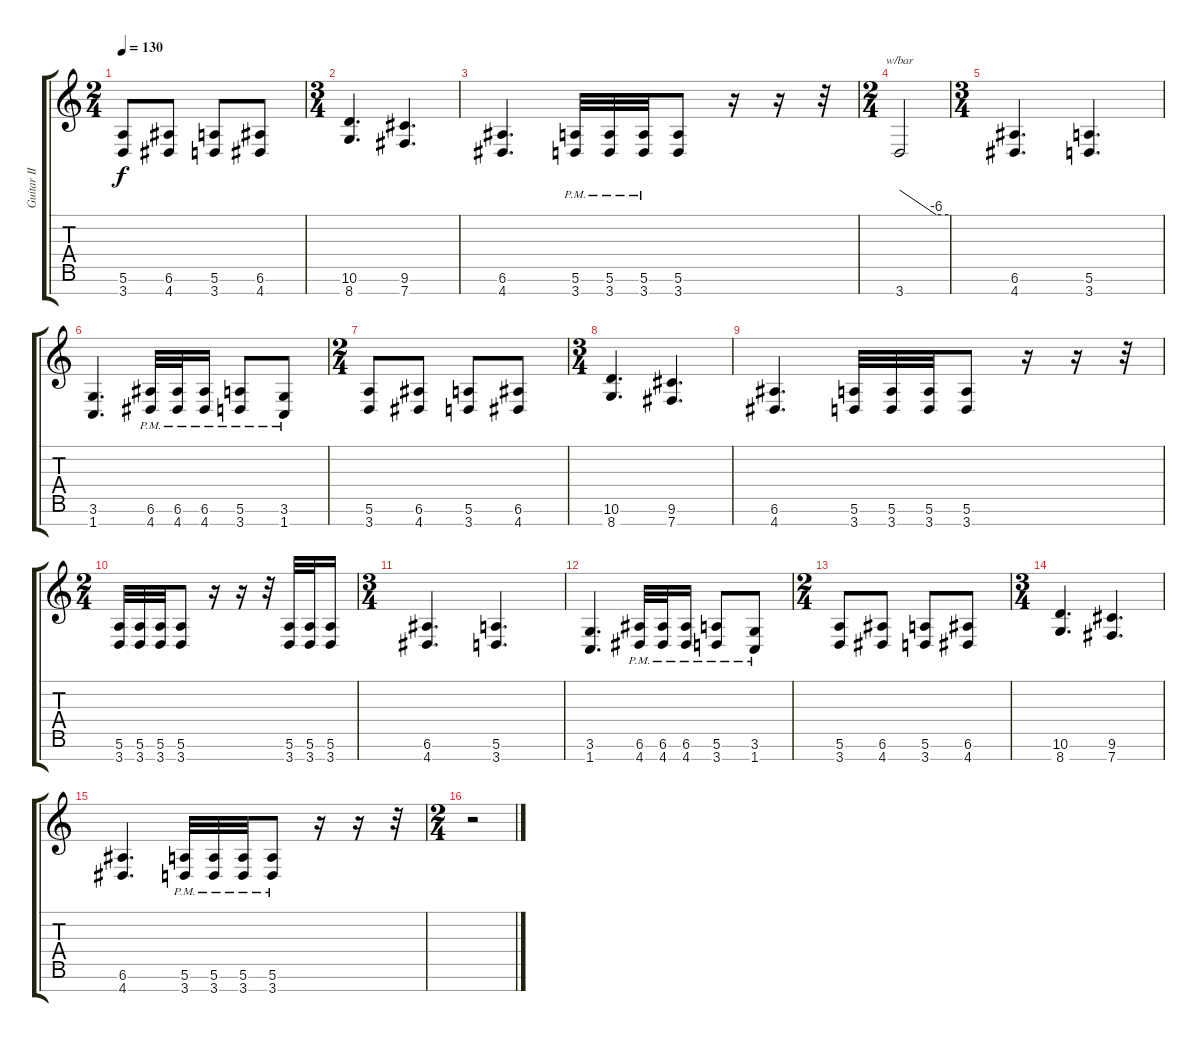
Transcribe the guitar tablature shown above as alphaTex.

\track ("Guitar II" "Guitar II") {instrument overdrivenguitar}
\staff {score tabs}
\tuning (E4 B3 G3 D3 A2 E2 B1) {hide}
\ts (2 4)
\tempo 130
\clef g2
\ks c
(5.6 3.7).8{dy f} (6.6 4.7).8 (5.6 3.7).8 (6.6 4.7).8 |
\ts (3 4)
(10.6 8.7).4{d} (9.6 7.7).4{d} |
(6.6 4.7).4{d} (5.6{pm} 3.7{pm}).32 (5.6{pm} 3.7{pm}).32 (5.6{pm} 3.7{pm}).32 (5.6 3.7).8 r.16 r.16 r.32 |
\ts (2 4)
3.7.2{tbe (custom default 0 0 45 -24 60 -24)} |
\ts (3 4)
(6.6 4.7).4{d} (5.6 3.7).4{d} |
(3.6 1.7).4{d} (6.6{pm} 4.7{pm}).32 (6.6{pm} 4.7{pm}).32 (6.6{pm} 4.7{pm}).16 (5.6{pm} 3.7{pm}).8 (3.6{pm} 1.7{pm}).8 |
\ts (2 4)
(5.6 3.7).8 (6.6 4.7).8 (5.6 3.7).8 (6.6 4.7).8 |
\ts (3 4)
(10.6 8.7).4{d} (9.6 7.7).4{d} |
(6.6 4.7).4{d} (5.6 3.7).32 (5.6 3.7).32 (5.6 3.7).32 (5.6 3.7).8 r.16 r.16 r.32 |
\ts (2 4)
(5.6 3.7).32 (5.6 3.7).32 (5.6 3.7).32 (5.6 3.7).8 r.16 r.16 r.32 (5.6 3.7).32 (5.6 3.7).32 (5.6 3.7).16 |
\ts (3 4)
(6.6 4.7).4{d} (5.6 3.7).4{d} |
(3.6 1.7).4{d} (6.6{pm} 4.7{pm}).32 (6.6{pm} 4.7{pm}).32 (6.6{pm} 4.7{pm}).16 (5.6{pm} 3.7{pm}).8 (3.6{pm} 1.7{pm}).8 |
\ts (2 4)
(5.6 3.7).8 (6.6 4.7).8 (5.6 3.7).8 (6.6 4.7).8 |
\ts (3 4)
(10.6 8.7).4{d} (9.6 7.7).4{d} |
(6.6 4.7).4{d} (5.6{pm} 3.7{pm}).32 (5.6{pm} 3.7{pm}).32 (5.6{pm} 3.7{pm}).32 (5.6{pm} 3.7{pm}).8 r.16 r.16 r.32 |
\ts (2 4)
r.2
